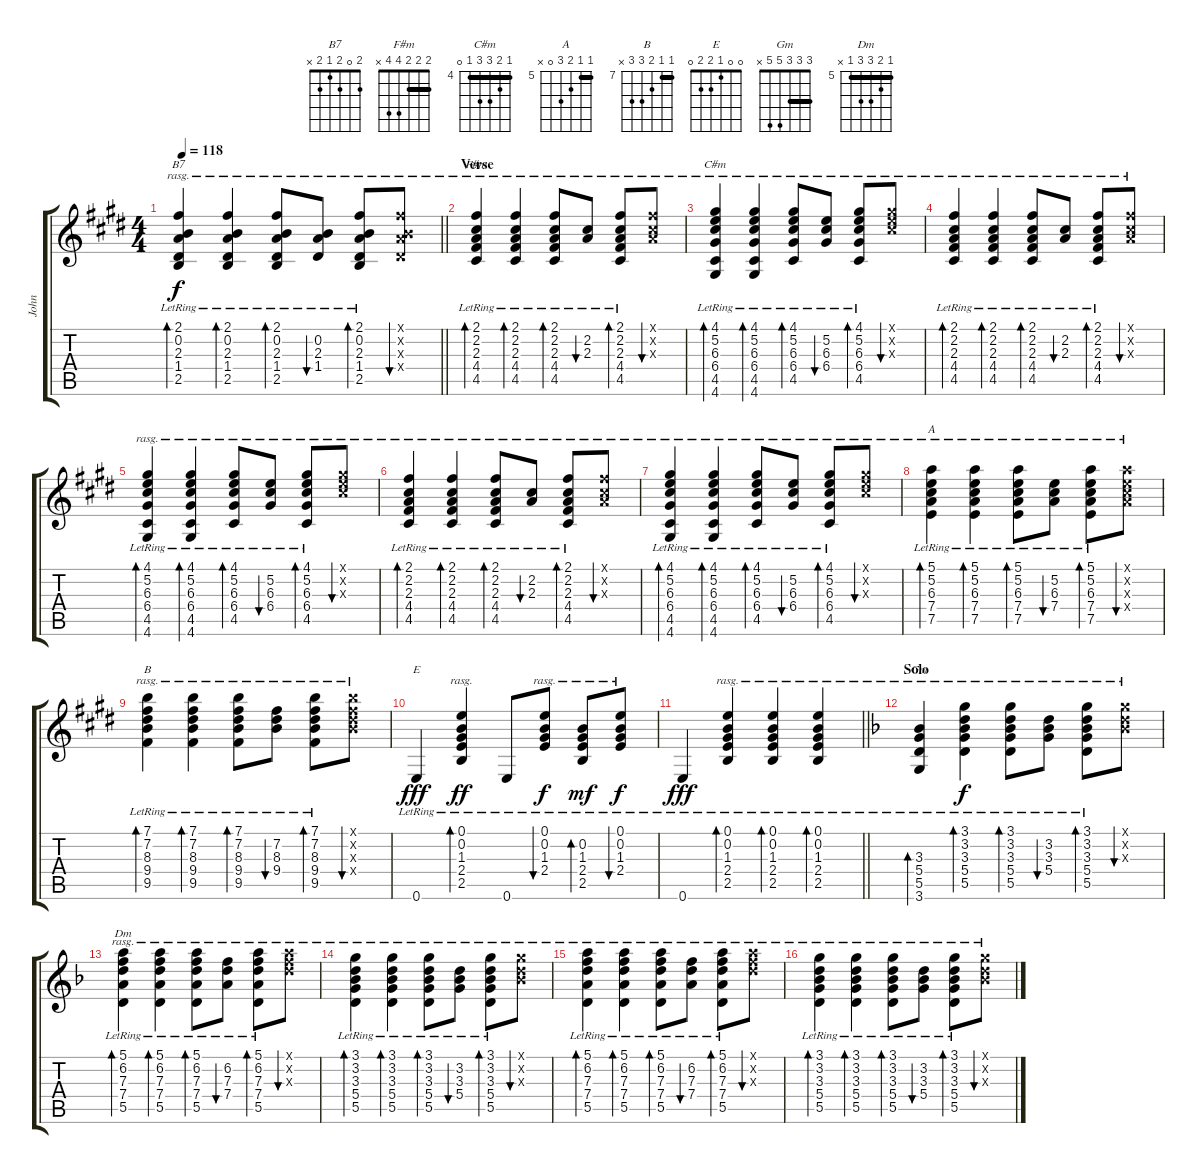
\track ("John" "John") {instrument acousticguitarnylon}
\staff {score tabs}
\tuning (E4 B3 G3 D3 A2 E2) {hide}
\chord ("B7" 2 0 2 1 2 x)
\chord ("F#m" 2 2 2 4 4 x) {barre 2}
\chord ("C#m" 4 5 6 6 4 0) {firstfret 4 barre 4}
\chord ("A" 5 5 6 7 0 x) {firstfret 5 barre 5}
\chord ("B" 7 7 8 9 9 x) {firstfret 7 barre 7}
\chord ("E" 0 0 1 2 2 0)
\chord ("Gm" 3 3 3 5 5 x) {barre 3}
\chord ("Dm" 5 6 7 7 5 x) {firstfret 5 barre 5}
\ts (4 4)
\tempo 118
\clef g2
\barLineRight lightlight
\ks e
(2.1{lr} 0.2{lr} 2.3{lr} 1.4{lr} 2.5{lr}).4{bd 120 ch "B7" rasg ii dy f} (2.1{lr} 0.2{lr} 2.3{lr} 1.4{lr} 2.5{lr}).4{bd 120 rasg ii} (2.1{lr} 0.2{lr} 2.3{lr} 1.4{lr} 2.5{lr}).8{bd 120 rasg ii} (0.2{lr} 2.3{lr} 1.4{lr}).8{bu 120 rasg ii} (2.1{lr} 0.2{lr} 2.3{lr} 1.4{lr} 2.5{lr}).8{bd 120 rasg ii} (2.1{x} 0.2{x} 2.3{x} 1.4{x}).8{bu 120 rasg ii} |
\section ("" "Verse")
(2.1{lr} 2.2{lr} 2.3{lr} 4.4{lr} 4.5{lr}).4{bd 120 ch "F#m" rasg ii} (2.1{lr} 2.2{lr} 2.3{lr} 4.4{lr} 4.5{lr}).4{bd 120 rasg ii} (2.1{lr} 2.2{lr} 2.3{lr} 4.4{lr} 4.5{lr}).8{bd 120 rasg ii} (2.2{lr} 2.3{lr}).8{bu 120 rasg ii} (2.1{lr} 2.2{lr} 2.3{lr} 4.4{lr} 4.5{lr}).8{bd 120 rasg ii} (2.1{x} 2.2{x} 2.3{x}).8{bu 120 rasg ii} |
(4.1{lr} 5.2{lr} 6.3{lr} 6.4{lr} 4.5{lr} 4.6{lr}).4{bd 120 ch "C#m" rasg ii} (4.1{lr} 5.2{lr} 6.3{lr} 6.4{lr} 4.5{lr} 4.6{lr}).4{bd 120 rasg ii} (4.1{lr} 5.2{lr} 6.3{lr} 6.4{lr} 4.5{lr}).8{bd 120 rasg ii} (5.2{lr} 6.3{lr} 6.4{lr}).8{bu 120 rasg ii} (4.1{lr} 5.2{lr} 6.3{lr} 6.4{lr} 4.5{lr}).8{bd 120 rasg ii} (4.1{x} 5.2{x} 6.3{x}).8{bu 120 rasg ii} |
(2.1{lr} 2.2{lr} 2.3{lr} 4.4{lr} 4.5{lr}).4{bd 120 rasg ii} (2.1{lr} 2.2{lr} 2.3{lr} 4.4{lr} 4.5{lr}).4{bd 120 rasg ii} (2.1{lr} 2.2{lr} 2.3{lr} 4.4{lr} 4.5{lr}).8{bd 120 rasg ii} (2.2{lr} 2.3{lr}).8{bu 120 rasg ii} (2.1{lr} 2.2{lr} 2.3{lr} 4.4{lr} 4.5{lr}).8{bd 120 rasg ii} (2.1{x} 2.2{x} 2.3{x}).8{bu 120 rasg ii} |
(4.1{lr} 5.2{lr} 6.3{lr} 6.4{lr} 4.5{lr} 4.6{lr}).4{bd 120 rasg ii} (4.1{lr} 5.2{lr} 6.3{lr} 6.4{lr} 4.5{lr} 4.6{lr}).4{bd 120 rasg ii} (4.1{lr} 5.2{lr} 6.3{lr} 6.4{lr} 4.5{lr}).8{bd 120 rasg ii} (5.2{lr} 6.3{lr} 6.4{lr}).8{bu 120 rasg ii} (4.1{lr} 5.2{lr} 6.3{lr} 6.4{lr} 4.5{lr}).8{bd 120 rasg ii} (4.1{x} 5.2{x} 6.3{x}).8{bu 120 rasg ii} |
(2.1{lr} 2.2{lr} 2.3{lr} 4.4{lr} 4.5{lr}).4{bd 120 rasg ii} (2.1{lr} 2.2{lr} 2.3{lr} 4.4{lr} 4.5{lr}).4{bd 120 rasg ii} (2.1{lr} 2.2{lr} 2.3{lr} 4.4{lr} 4.5{lr}).8{bd 120 rasg ii} (2.2{lr} 2.3{lr}).8{bu 120 rasg ii} (2.1{lr} 2.2{lr} 2.3{lr} 4.4{lr} 4.5{lr}).8{bd 120 rasg ii} (2.1{x} 2.2{x} 2.3{x}).8{bu 120 rasg ii} |
(4.1{lr} 5.2{lr} 6.3{lr} 6.4{lr} 4.5{lr} 4.6{lr}).4{bd 120 rasg ii} (4.1{lr} 5.2{lr} 6.3{lr} 6.4{lr} 4.5{lr} 4.6{lr}).4{bd 120 rasg ii} (4.1{lr} 5.2{lr} 6.3{lr} 6.4{lr} 4.5{lr}).8{bd 120 rasg ii} (5.2{lr} 6.3{lr} 6.4{lr}).8{bu 120 rasg ii} (4.1{lr} 5.2{lr} 6.3{lr} 6.4{lr} 4.5{lr}).8{bd 120 rasg ii} (4.1{x} 5.2{x} 6.3{x}).8{bu 120 rasg ii} |
(5.1{lr} 5.2{lr} 6.3{lr} 7.4{lr} 7.5{lr}).4{bd 120 ch "A" rasg ii} (5.1{lr} 5.2{lr} 6.3{lr} 7.4{lr} 7.5{lr}).4{bd 120 rasg ii} (5.1{lr} 5.2{lr} 6.3{lr} 7.4{lr} 7.5{lr}).8{bd 120 rasg ii} (5.2{lr} 6.3{lr} 7.4{lr}).8{bu 120 rasg ii} (5.1{lr} 5.2{lr} 6.3{lr} 7.4{lr} 7.5{lr}).8{bd 120 rasg ii} (5.1{x} 5.2{x} 6.3{x} 7.4{x}).8{bu 120 rasg ii} |
(7.1{lr} 7.2{lr} 8.3{lr} 9.4{lr} 9.5{lr}).4{bd 120 ch "B" rasg ii} (7.1{lr} 7.2{lr} 8.3{lr} 9.4{lr} 9.5{lr}).4{bd 120 rasg ii} (7.1{lr} 7.2{lr} 8.3{lr} 9.4{lr} 9.5{lr}).8{bd 120 rasg ii} (7.2{lr} 8.3{lr} 9.4{lr}).8{bu 120 rasg ii} (7.1{lr} 7.2{lr} 8.3{lr} 9.4{lr} 9.5{lr}).8{bd 120 rasg ii} (7.1{x} 7.2{x} 8.3{x} 9.4{x}).8{bu 120 rasg ii} |
0.6{lr}.4{ch "E" dy fff} (0.1{lr} 0.2{lr} 1.3{lr} 2.4{lr} 2.5{lr}).4{bd 120 rasg ii dy ff} 0.6{lr}.8 (0.1{lr} 0.2{lr} 1.3{lr} 2.4{lr}).8{bu 120 rasg ii dy f} (0.2{lr} 1.3{lr} 2.4{lr} 2.5{lr}).8{bd 120 rasg ii dy mf} (0.1{lr} 0.2{lr} 1.3{lr} 2.4{lr}).8{bu 120 rasg ii dy f} |
\barLineRight lightlight
0.6{lr}.4{dy fff} (0.1{lr} 0.2{lr} 1.3{lr} 2.4{lr} 2.5{lr}).4{bd 120 rasg ii} (0.1{lr} 0.2{lr} 1.3{lr} 2.4{lr} 2.5{lr}).4{bd 120 rasg ii} (0.1{lr} 0.2{lr} 1.3{lr} 2.4{lr} 2.5{lr}).4{bd 120 rasg ii} |
\section ("" "Solo")
\ks f
(3.3{lr} 5.4{lr} 5.5{lr} 3.6).4{bd 120 ch "Gm" rasg ii} (3.1{lr} 3.2{lr} 3.3{lr} 5.4{lr} 5.5{lr}).4{bd 120 rasg ii dy f} (3.1{lr} 3.2{lr} 3.3{lr} 5.4{lr} 5.5{lr}).8{bd 120 rasg ii} (3.2{lr} 3.3{lr} 5.4{lr}).8{bu 120 rasg ii} (3.1{lr} 3.2{lr} 3.3{lr} 5.4{lr} 5.5{lr}).8{bd 120 rasg ii} (3.1{x} 3.2{x} 3.3{x}).8{bu 120 rasg ii} |
(5.1{lr} 6.2{lr} 7.3{lr} 7.4{lr} 5.5{lr}).4{bd 120 ch "Dm" rasg ii} (5.1{lr} 6.2{lr} 7.3{lr} 7.4{lr} 5.5{lr}).4{bd 120 rasg ii} (5.1{lr} 6.2{lr} 7.3{lr} 7.4{lr} 5.5{lr}).8{bd 120 rasg ii} (6.2{lr} 7.3{lr} 7.4{lr}).8{bu 120 rasg ii} (5.1{lr} 6.2{lr} 7.3{lr} 7.4{lr} 5.5{lr}).8{bd 120 rasg ii} (5.1{x} 6.2{x} 7.3{x}).8{bu 120 rasg ii} |
(3.1{lr} 3.2{lr} 3.3{lr} 5.4{lr} 5.5{lr}).4{bd 120 rasg ii} (3.1{lr} 3.2{lr} 3.3{lr} 5.4{lr} 5.5{lr}).4{bd 120 rasg ii} (3.1{lr} 3.2{lr} 3.3{lr} 5.4{lr} 5.5{lr}).8{bd 120 rasg ii} (3.2{lr} 3.3{lr} 5.4{lr}).8{bu 120 rasg ii} (3.1{lr} 3.2{lr} 3.3{lr} 5.4{lr} 5.5{lr}).8{bd 120 rasg ii} (3.1{x} 3.2{x} 3.3{x}).8{bu 120 rasg ii} |
(5.1{lr} 6.2{lr} 7.3{lr} 7.4{lr} 5.5{lr}).4{bd 120 rasg ii} (5.1{lr} 6.2{lr} 7.3{lr} 7.4{lr} 5.5{lr}).4{bd 120 rasg ii} (5.1{lr} 6.2{lr} 7.3{lr} 7.4{lr} 5.5{lr}).8{bd 120 rasg ii} (6.2{lr} 7.3{lr} 7.4{lr}).8{bu 120 rasg ii} (5.1{lr} 6.2{lr} 7.3{lr} 7.4{lr} 5.5{lr}).8{bd 120 rasg ii} (5.1{x} 6.2{x} 7.3{x}).8{bu 120 rasg ii} |
(3.1{lr} 3.2{lr} 3.3{lr} 5.4{lr} 5.5{lr}).4{bd 120 rasg ii} (3.1{lr} 3.2{lr} 3.3{lr} 5.4{lr} 5.5{lr}).4{bd 120 rasg ii} (3.1{lr} 3.2{lr} 3.3{lr} 5.4{lr} 5.5{lr}).8{bd 120 rasg ii} (3.2{lr} 3.3{lr} 5.4{lr}).8{bu 120 rasg ii} (3.1{lr} 3.2{lr} 3.3{lr} 5.4{lr} 5.5{lr}).8{bd 120 rasg ii} (3.1{x} 3.2{x} 3.3{x}).8{bu 120 rasg ii}
